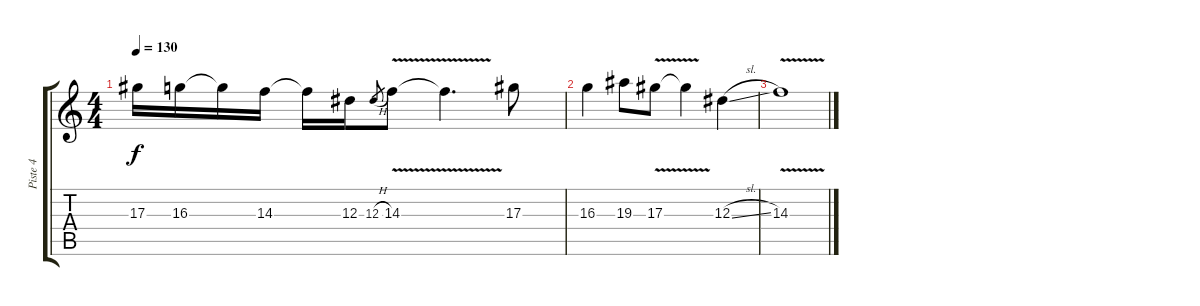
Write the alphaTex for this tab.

\track ("Piste 4" "Piste 4") {instrument distortionguitar}
\staff {score tabs}
\tuning (C4 G3 Eb3 Bb2 F2 C2) {hide}
\ts (4 4)
\tempo 130
\clef g2
\ks c
17.3.16{dy f} 16.3.16 16.3{t}.16 14.3.16 14.3{t}.16 12.3.16 12.3{h}.8{gr} 14.3{v}.8 14.3{t}.4{d} 17.3.8 |
16.3.4 19.3.8 17.3{v}.8 17.3{t}.4 12.3{sl}.4 |
14.3{v}.1
